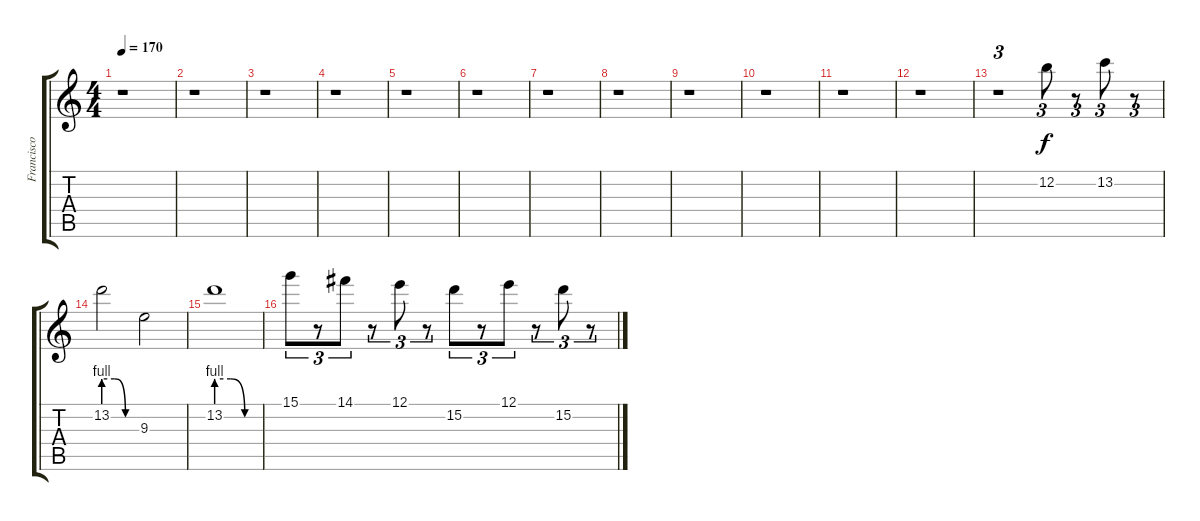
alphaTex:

\track ("Francisco Laguna (Solo)" "Francisco ") {instrument overdrivenguitar}
\staff {score tabs}
\tuning (E4 B3 G3 D3 A2 E2) {hide}
\ts (4 4)
\tempo 170
\clef g2
\ks c
r.1{dy f} |
r.1 |
r.1 |
r.1 |
r.1 |
r.1 |
r.1 |
r.1 |
r.1 |
r.1 |
r.1 |
r.1 |
r.1{tu (3 2)} 12.2.8{tu (3 2)} r.8{tu (3 2)} 13.2.8{tu (3 2)} r.8{tu (3 2)} |
13.2{be (custom 0 4 20 4 40 0 60 0)}.2 9.3.2 |
13.2{be (custom 0 4 20 4 40 0 60 0)}.1 |
15.1.8{tu (3 2)} r.8{tu (3 2)} 14.1.8{tu (3 2)} r.8{tu (3 2)} 12.1.8{tu (3 2)} r.8{tu (3 2)} 15.2.8{tu (3 2)} r.8{tu (3 2)} 12.1.8{tu (3 2)} r.8{tu (3 2)} 15.2.8{tu (3 2)} r.8{tu (3 2)}
